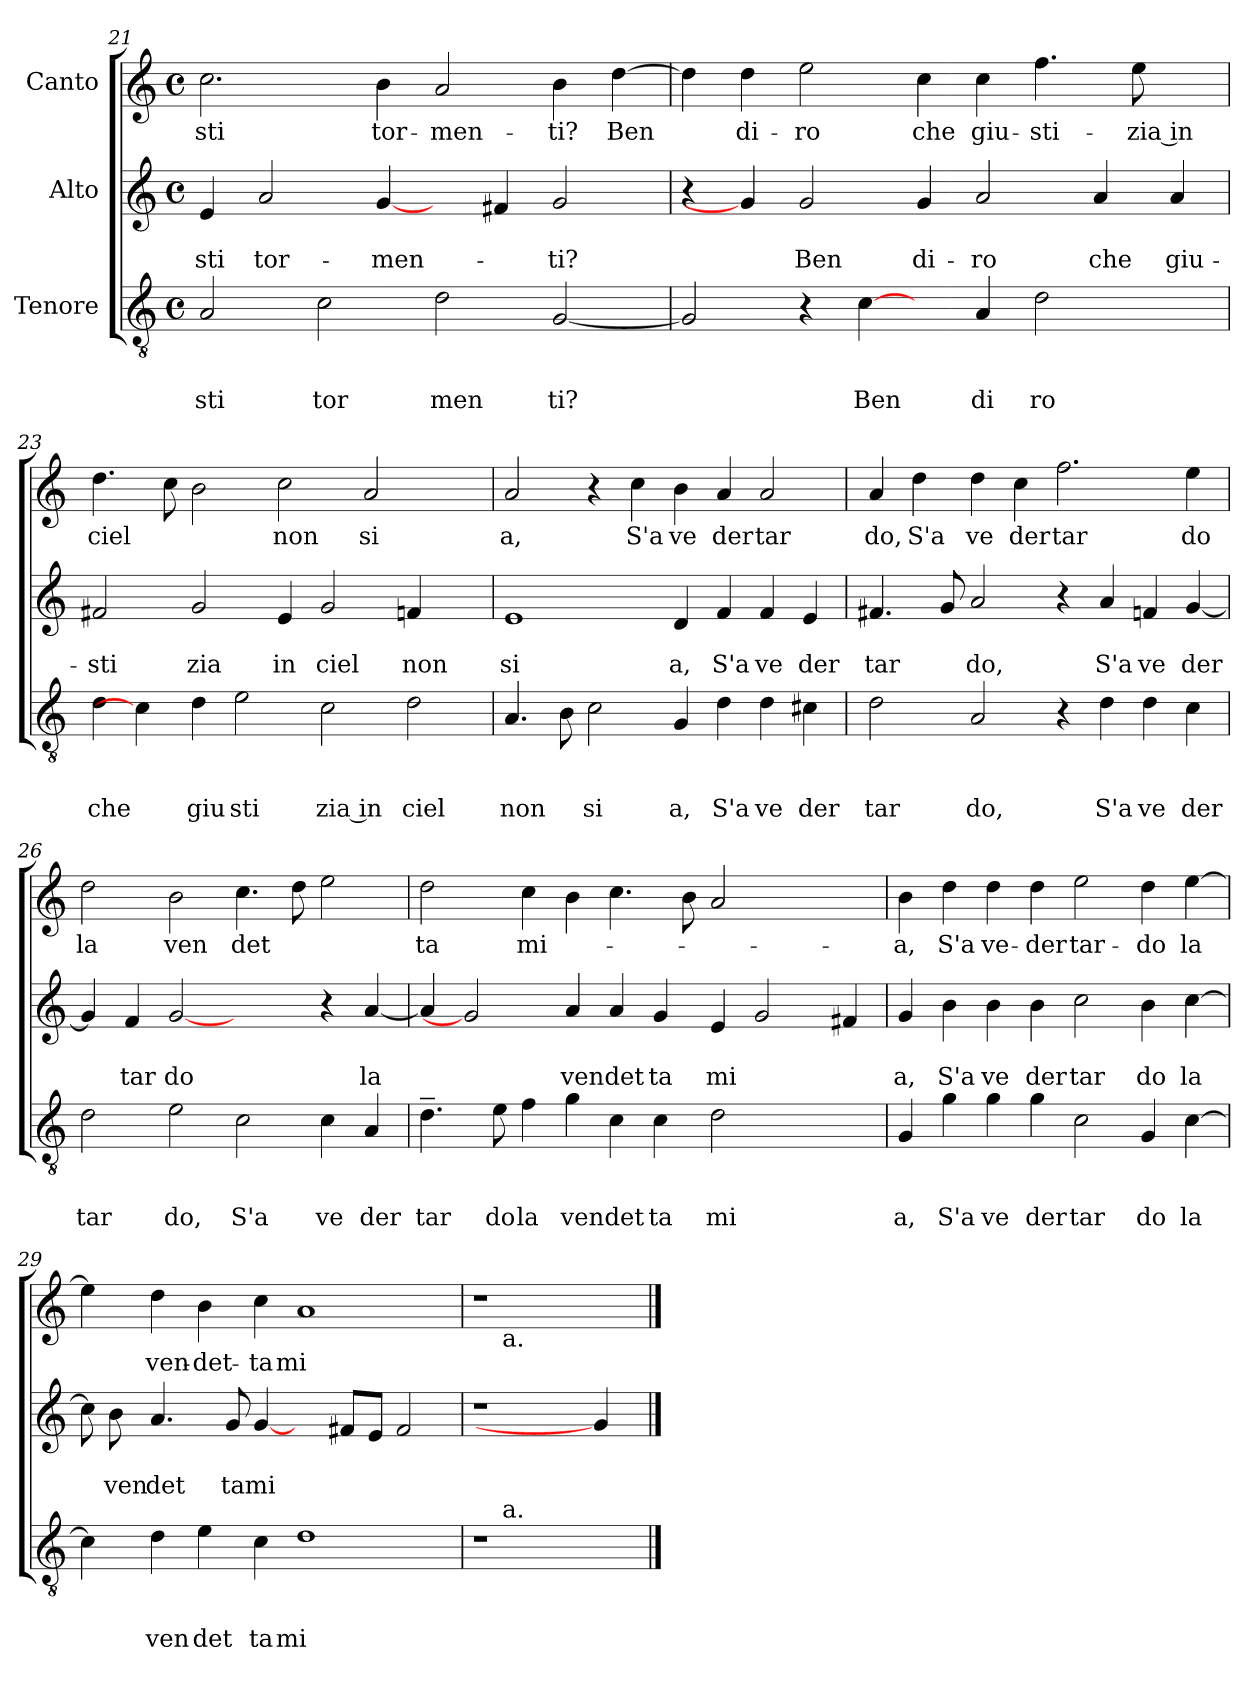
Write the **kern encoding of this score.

**kern	**text	**text	**text	**kern	**text	**text	**dynam	**kern	**text
*part3	*part3	*part3	*part3	*part2	*part2	*part2	*part2	*part1	*part1
*staff3	*staff3	*staff3	*staff3	*staff2	*staff2	*staff2	*staff2	*staff1	*staff1
*I"Tenore	*	*	*	*I"Alto	*	*	*	*I"Canto	*
*clefGv2	*	*	*	*clefG2	*	*	*	*clefG2	*
*k[]	*	*	*	*k[]	*	*	*	*k[]	*
*C:	*	*	*	*C:	*	*	*	*C:	*
*M4/4	*	*	*	*M4/4	*	*	*	*M4/4	*
*met(c)	*	*	*	*met(c)	*	*	*	*met(c)	*
=21	=21	=21	=21	=21	=21	=21	=21	=21	=21
!	!	!	!LO:LY:b	!	!	!LO:LY:b	!	!	!LO:LY:b
2A/	.	.	sti	4e/	.	-sti	.	2.cc\	-sti
!	!	!	!	!	!	!LO:LY:b	!	!	!
.	.	.	.	2a/	.	tor-	.	.	.
!	!	!	!LO:LY:b	!	!	!	!	!	!
2c\	.	.	tor	.	.	.	.	.	.
!	!	!	!	!	!	!LO:LY:b	!	!	!LO:LY:b
.	.	.	.	[4g/	.	-men-	.	4b\	tor-
!	!	!	!LO:LY:b	!	!	!	!	!	!LO:LY:b
2d\	.	.	men	4ryy	.	.	.	2a/	-men-
.	.	.	.	4f#/	.	.	.	.	.
!	!	!	!LO:LY:b	!	!	!LO:LY:b	!	!	!LO:LY:b
[<2G/	.	.	ti?	2g/	.	-ti?	.	4b\	-ti?
!	!	!	!	!	!	!	!	!	!LO:LY:b
.	.	.	.	.	.	.	.	[>4dd\	Ben
=22	=22	=22	=22	=22	=22	=22	=22	=22	=22
2G/]	.	.	.	4r	.	.	.	4dd\]	.
!	!	!	!	!	!	!	!	!	!LO:LY:b
.	.	.	.	4g/]	.	.	.	4dd\	di-
!	!	!	!	!	!	!LO:LY:b	!	!	!LO:LY:b
4r	.	.	.	2g/	.	Ben	.	2ee\	-ro
!	!	!	!LO:LY:b	!	!	!	!	!	!
[4c\	.	.	Ben	.	.	.	.	.	.
!	!	!	!	!	!	!LO:LY:b	!	!	!LO:LY:b
4ryy	.	.	.	4g/	.	di-	.	4cc\	che
!	!	!	!LO:LY:b	!	!	!LO:LY:b	!	!	!LO:LY:b
4A/	.	.	di	2a/	.	-ro	.	4cc\	giu-
!	!	!	!LO:LY:b	!	!	!	!	!	!LO:LY:b
2d\	.	.	ro	.	.	.	.	4.ff\	-sti-
!	!	!	!	!	!	!LO:LY:b	!	!	!
.	.	.	.	4a/	.	che	.	.	.
!	!	!	!	!	!	!	!	!	!LO:LY:b:rj
.	.	.	.	.	.	.	.	8ee\	-zia in
!	!	!	!	!	!	!LO:LY:b	!	!	!
4ryy	.	.	.	4a/	.	giu-	.	4ryy	.
!!LO:LB:g=z
=23	=23	=23	=23	=23	=23	=23	=23	=23	=23
!	!	!	!LO:LY:b	!	!	!LO:LY:b	!	!	!LO:LY:b
4d\	.	.	che	2f#X/	.	-sti	.	4.dd\	ciel
4c\]	.	.	.	.	.	.	.	.	.
.	.	.	.	.	.	.	.	8cc\	.
!	!	!	!LO:LY:b	!	!	!LO:LY:b	!	!	!
4d\	.	.	giu	2g/	.	zia	.	2b\	.
!	!	!	!LO:LY:b	!	!	!	!	!	!
2e\	.	.	sti	.	.	.	.	.	.
!	!	!	!	!	!	!LO:LY:b	!	!	!LO:LY:b
.	.	.	.	4e/	.	in	.	2cc\	non
!	!	!	!LO:LY:b:rj	!	!	!LO:LY:b	!	!	!
2c\	.	.	zia in	2g/	.	ciel	.	.	.
!	!	!	!	!	!	!	!	!	!LO:LY:b
.	.	.	.	.	.	.	.	2a/	si
!	!	!	!LO:LY:b	!	!	!LO:LY:b	!	!	!
2d\	.	.	ciel	4fn/	.	non	.	.	.
.	.	.	.	4ryy	.	.	.	4ryy	.
=24	=24	=24	=24	=24	=24	=24	=24	=24	=24
!	!	!	!LO:LY:b	!	!	!LO:LY:b	!	!	!LO:LY:b
4.A/	.	.	non	1e	.	si	.	2a/	a,
8B\	.	.	.	.	.	.	.	.	.
!	!	!	!LO:LY:b	!	!	!	!	!	!
2c\	.	.	si	.	.	.	.	4r	.
!	!	!	!	!	!	!	!	!	!LO:LY:b
.	.	.	.	.	.	.	.	4cc\	S'a
!	!	!	!LO:LY:b	!	!	!LO:LY:b	!	!	!LO:LY:b
4G/	.	.	a,	4d/	.	a,	.	4b\	ve
!	!	!	!LO:LY:b	!	!	!LO:LY:b	!	!	!LO:LY:b
4d\	.	.	S'a	4f/	.	S'a	.	4a/	der
!	!	!	!LO:LY:b	!	!	!LO:LY:b	!	!	!LO:LY:b
4d\	.	.	ve	4f/	.	ve	.	2a/	tar
!	!	!	!LO:LY:b	!	!	!LO:LY:b	!	!	!
4c#X\	.	.	der	4e/	.	der	.	.	.
=25	=25	=25	=25	=25	=25	=25	=25	=25	=25
!	!	!	!LO:LY:b	!	!	!LO:LY:b	!	!	!LO:LY:b
2d\	.	.	tar	4.f#X/	.	tar	.	4a/	do,
!	!	!	!	!	!	!	!	!	!LO:LY:b
.	.	.	.	.	.	.	.	4dd\	S'a
.	.	.	.	8g/	.	.	.	.	.
!	!	!	!LO:LY:b	!	!	!LO:LY:b	!	!	!LO:LY:b
2A/	.	.	do,	2a/	.	do,	.	4dd\	ve
!	!	!	!	!	!	!	!	!	!LO:LY:b
.	.	.	.	.	.	.	.	4cc\	der
!	!	!	!	!	!	!	!	!	!LO:LY:b
4r	.	.	.	4r	.	.	.	2.ff\	tar
!	!	!	!LO:LY:b	!	!	!LO:LY:b	!	!	!
4d\	.	.	S'a	4a/	.	S'a	.	.	.
!	!	!	!LO:LY:b	!	!	!LO:LY:b	!	!	!
4d\	.	.	ve	4fn/	.	ve	.	.	.
!	!	!	!LO:LY:b	!	!	!LO:LY:b	!	!	!LO:LY:b
4c\	.	.	der	[<4g/	.	der	.	4ee\	do
=26	=26	=26	=26	=26	=26	=26	=26	=26	=26
!	!	!	!LO:LY:b	!	!	!	!	!	!LO:LY:b
2d\	.	.	tar	4g/]	.	.	.	2dd\	la
!	!	!	!	!	!	!LO:LY:b	!	!	!
.	.	.	.	4f/	.	tar	.	.	.
!	!	!	!LO:LY:b	!	!	!LO:LY:b	!	!	!LO:LY:b
2e\	.	.	do,	[2g	.	do	.	2b\	ven
!	!	!	!LO:LY:b	!	!	!	!	!	!LO:LY:b
2c\	.	.	S'a	2ryy	.	.	.	4.cc\	det
.	.	.	.	.	.	.	.	8dd\	.
!	!	!	!LO:LY:b	!	!	!	!	!	!
4c\	.	.	ve	4r	.	.	.	2ee\	.
!	!	!	!LO:LY:b	!	!	!LO:LY:b	!	!	!
4A/	.	.	der	[<4a/	.	la	.	.	.
!!LO:LB:g=z
=27	=27	=27	=27	=27	=27	=27	=27	=27	=27
!	!	!	!LO:LY:b	!	!	!	!	!	!LO:LY:b
4.d~>\	.	.	tar	4a/]	.	.	.	2dd\	ta
.	.	.	.	2g]	.	.	.	.	.
!	!	!	!LO:LY:b	!	!	!	!	!	!
8e\	.	.	do	.	.	.	.	.	.
!	!	!	!LO:LY:b	!	!	!	!	!	!LO:LY:b
4f\	.	.	la	.	.	.	.	4cc\	mi-
!	!	!	!LO:LY:b	!	!	!LO:LY:b	!	!	!
4g\	.	.	ven	4a/	.	ven	.	4b\	.
!	!	!	!LO:LY:b	!	!	!LO:LY:b	!	!	!
4c\	.	.	det	4a/	.	det	.	4.cc\	.
!	!	!	!LO:LY:b	!	!	!LO:LY:b	!	!	!
4c\	.	.	ta	4g/	.	ta	.	.	.
.	.	.	.	.	.	.	.	8b\	.
!	!	!	!LO:LY:b	!	!	!LO:LY:b	!	!	!
2d\	.	.	mi	4e/	.	mi	.	2a/	.
.	.	.	.	2g/	.	.	.	.	.
2ryy	.	.	.	.	.	.	.	2ryy	.
.	.	.	.	4f#/	.	.	.	.	.
=28	=28	=28	=28	=28	=28	=28	=28	=28	=28
!	!	!	!LO:LY:b	!	!	!LO:LY:b	!	!	!LO:LY:b
4G/	.	.	a,	4g/	.	a,	.	4b\	-a,
!	!	!	!LO:LY:b	!	!	!LO:LY:b	!	!	!LO:LY:b
4g\	.	.	S'a	4b\	.	S'a	.	4dd\	S'a
!	!	!	!LO:LY:b	!	!	!LO:LY:b	!	!	!LO:LY:b
4g\	.	.	ve	4b\	.	ve	.	4dd\	ve-
!	!	!	!LO:LY:b	!	!	!LO:LY:b	!	!	!LO:LY:b
4g\	.	.	der	4b\	.	der	.	4dd\	-der
!	!	!	!LO:LY:b	!	!	!LO:LY:b	!	!	!LO:LY:b
2c\	.	.	tar	2cc\	.	tar	.	2ee\	tar-
!	!	!	!LO:LY:b	!	!	!LO:LY:b	!	!	!LO:LY:b
4G/	.	.	do	4b\	.	do	.	4dd\	-do
!	!	!	!LO:LY:b	!	!	!LO:LY:b	!	!	!LO:LY:b
[>4c\	.	.	la	[>4cc\	.	la	.	[>4ee\	la
=29	=29	=29	=29	=29	=29	=29	=29	=29	=29
4c\]	.	.	.	8cc\]	.	.	.	4ee\]	.
!	!	!	!	!	!	!LO:LY:b	!	!	!
.	.	.	.	8b\	.	ven	.	.	.
!	!	!	!LO:LY:b	!	!	!LO:LY:b	!	!	!LO:LY:b
4d\	.	.	ven	4.a/	.	det	.	4dd\	ven-
!	!	!	!LO:LY:b	!	!	!	!	!	!LO:LY:b
4e\	.	.	det	.	.	.	.	4b\	-det-
!	!	!	!	!	!	!LO:LY:b	!	!	!
.	.	.	.	8g/	.	ta	.	.	.
!	!	!	!LO:LY:b	!	!	!LO:LY:b	!	!	!LO:LY:b
4c\	.	.	ta	[4g/	.	mi	.	4cc\	-ta
!	!	!	!LO:LY:b	!	!	!	!	!	!LO:LY:b
1d	.	.	mi	4ryy	.	.	.	1a	mi-
.	.	.	.	8f#/L	.	.	.	.	.
.	.	.	.	8e/J	.	.	.	.	.
.	.	.	.	2f#/	.	.	.	.	.
=30	=30	=30	=30	=30	=30	=30	=30	=30	=30
*^	*	*	*	*^	*	*	*	*^	*
1r	8ryy	.	.	.	1r	8ryy	.	.	.	1r	8ryy	.
!	!	!	!	!	!	!	!	!	!	!	!LO:TX:b:t=a.	!
!	!LO:TX:a:t=a.	!	!	!	!	!	!	!	!	!	!	!
!	!	!	!	!	!	!	!	!	!LO:DY:b	!	!	!
!	!	!	!	!	!	!	!	!	!LO:DY:n=1:b	!	!	!
.	1ryy	.	.	.	.	1ryy	.	.	fz fz	.	1ryy	.
4ryy	.	.	.	.	4g/]	.	.	.	.	4ryy	.	.
.	8ryy	.	.	.	.	8ryy	.	.	.	.	8ryy	.
*v	*v	*	*	*	*	*	*	*	*	*v	*v	*
*	*	*	*	*v	*v	*	*	*	*	*
==	==	==	==	==	==	==	==	==	==
*-	*-	*-	*-	*-	*-	*-	*-	*-	*-
